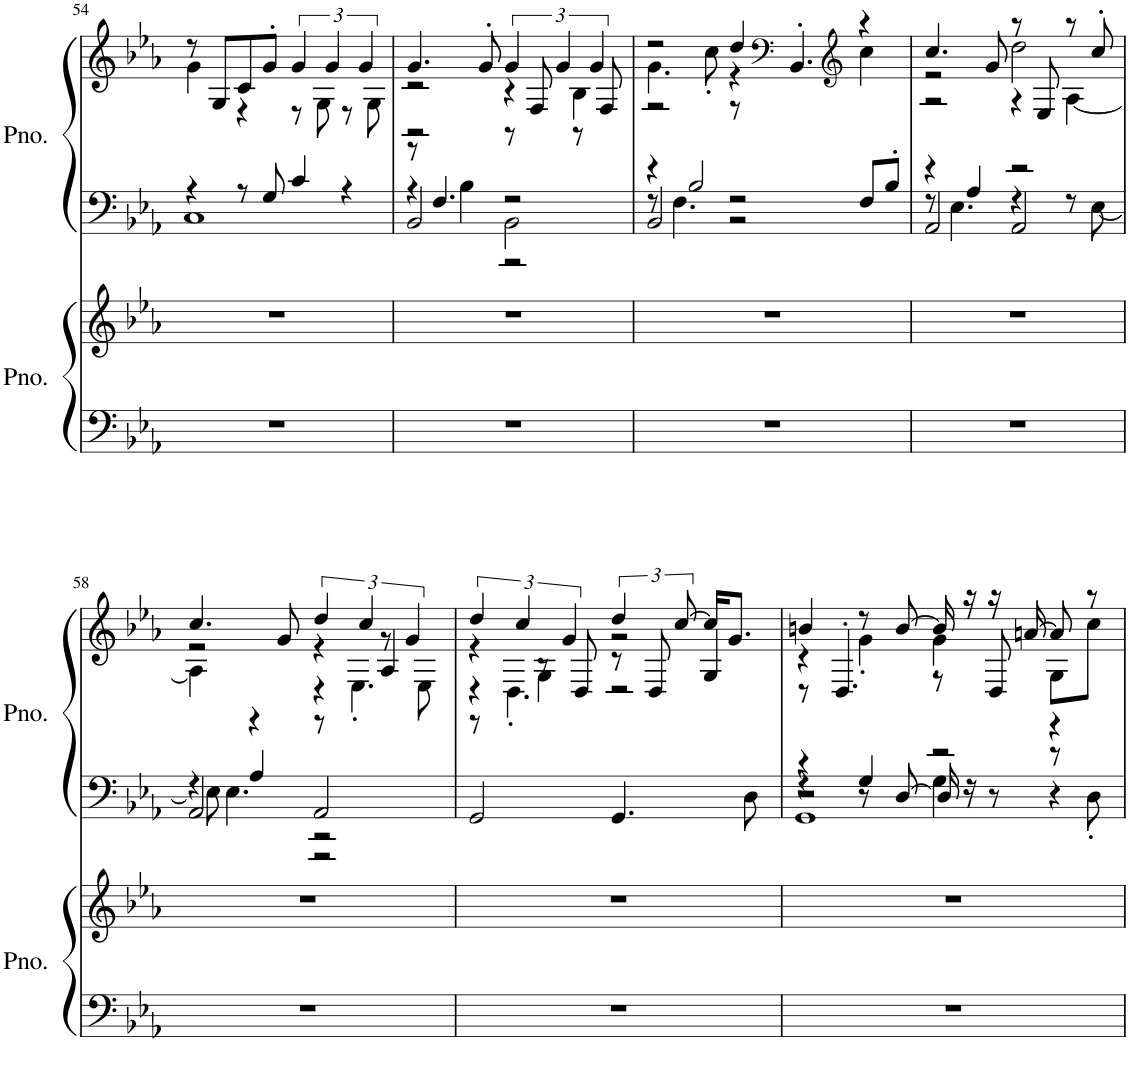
**kern	**kern	**kern	**kern
*part2	*part2	*part1	*part1
*staff4	*staff3	*staff2	*staff1
*I"Piano	*	*I"Piano	*
*I'Pno.	*	*I'Pno.	*
!!LO:PB:g=z
*clefF4	*clefG2	*clefG2	*clefG2
*k[b-e-a-]	*k[b-e-a-]	*k[b-e-a-]	*k[b-e-a-]
*M4/4	*M4/4	*M4/4	*M4/4
=54	=54	=54	=54
*	*	*^	*^
1r	1r	4r	1C	8r	4g\
.	.	.	.	8G/L	.
.	.	8r	.	8c/	4r
.	.	8G/	.	8g'/J	.
.	.	4c/	.	6g/	8r
.	.	.	.	.	8G\
.	.	.	.	6g/	.
.	.	4r	.	.	8r
.	.	.	.	6g/	.
.	.	.	.	.	8G\
=55	=55	=55	=55	=55	=55
*	*	*	*^	*	*^
1r	1r	8r	4r	2BB-/	4.g/	2r	2r
.	.	4.F/	.	.	.	.	.
.	.	.	4B-\	.	.	.	.
.	.	.	.	.	8g'/	.	.
.	.	2r	2BB-\	2r	6g/	4r	8r
.	.	.	.	.	.	.	8F/
.	.	.	.	.	6g/	.	.
.	.	.	.	.	.	4B-\	8r
.	.	.	.	.	6g/	.	.
.	.	.	.	.	.	.	8F/
=56	=56	=56	=56	=56	=56	=56	=56
1r	1r	4r	8r	2BB-/	2r	4.g\	2r
.	.	.	4.F\	.	.	.	.
.	.	2B-/	.	.	.	.	.
.	.	.	.	.	.	8cc'\	.
.	.	.	2r	2r	4dd/	4r	8r
*	*	*	*	*	*clefF4	*	*
.	.	.	.	.	.	.	4.BB-'/
*	*	*	*	*	*clefG2	*	*
.	.	8F/L	.	.	4r	4cc\	.
.	.	8B-'/J	.	.	.	.	.
=57	=57	=57	=57	=57	=57	=57	=57
1r	1r	4r	8r	2AA-/	4.cc/	2r	2r
.	.	.	4.E-\	.	.	.	.
.	.	4A-/	.	.	.	.	.
.	.	.	.	.	8g/	.	.
.	.	2r	4r	2AA-/	8r	2dd\	4r
.	.	.	.	.	8E-/	.	.
.	.	.	8r	.	8r	.	[4A-\
.	.	.	[8E-\	.	8cc'/	.	.
!!LO:LB:g=z
=58	=58	=58	=58	=58	=58	=58	=58
*	*	*	*	*	*	*	*^
1r	1r	4r	8E-\]	2AA-/	4.cc/	2r	2r	4A-\]
.	.	.	4.E-\	.	.	.	.	.
.	.	4A-/	.	.	.	.	.	4r
.	.	.	.	.	8g/	.	.	.
.	.	2AA-/	2r	2r	6dd/	4r	4r	8r
.	.	.	.	.	.	.	.	4.E-'\
.	.	.	.	.	6cc/	.	.	.
.	.	.	.	.	.	8r	4A-/	.
.	.	.	.	.	6g/	.	.	.
.	.	.	.	.	.	8E-\	.	.
*	*	*v	*v	*v	*	*	*	*
=59	=59	=59	=59	=59	=59	=59
1r	1r	2GG/	6dd/	4r	4r	8r
.	.	.	.	.	.	4.D'\
.	.	.	6cc/	.	.	.
.	.	.	.	4G\	8r	.
.	.	.	6g/	.	.	.
.	.	.	.	.	8D/	.
.	.	4.GG/	6dd/	2r	8r	2r
.	.	.	.	.	8D/	.
.	.	.	[12cc/	.	.	.
.	.	.	16cc/KL]	.	4G/	.
.	.	.	8.g/J	.	.	.
.	.	8D\	.	.	.	.
*	*	*	*	*	*v	*v
=60	=60	=60	=60	=60	=60
*	*	*^	*	*	*
*	*	*	*^	*	*	*
*	*	*	*	*^	*	*	*
1r	1r	4r	2r	4r	1GG	4bn/	4r	8r
.	.	.	.	.	.	.	.	4.D'/
.	.	4G/	.	8r	.	8r	4g'\	.
.	.	.	.	[8D/	.	[8b/	.	.
.	.	2r	4G\	16D/]	.	16b/]	4g'\	8r
.	.	.	.	16r	.	16r	.	.
.	.	.	.	8r	.	16r	.	8D/
.	.	.	.	.	.	[16an/	.	.
.	.	.	8r	4r	.	8a/]	8G\L	4r
.	.	.	8D'\	.	.	8r	8cc\J	.
*	*	*v	*v	*v	*v	*	*	*
*	*	*	*v	*v	*v
=	=	=	=
*-	*-	*-	*-
